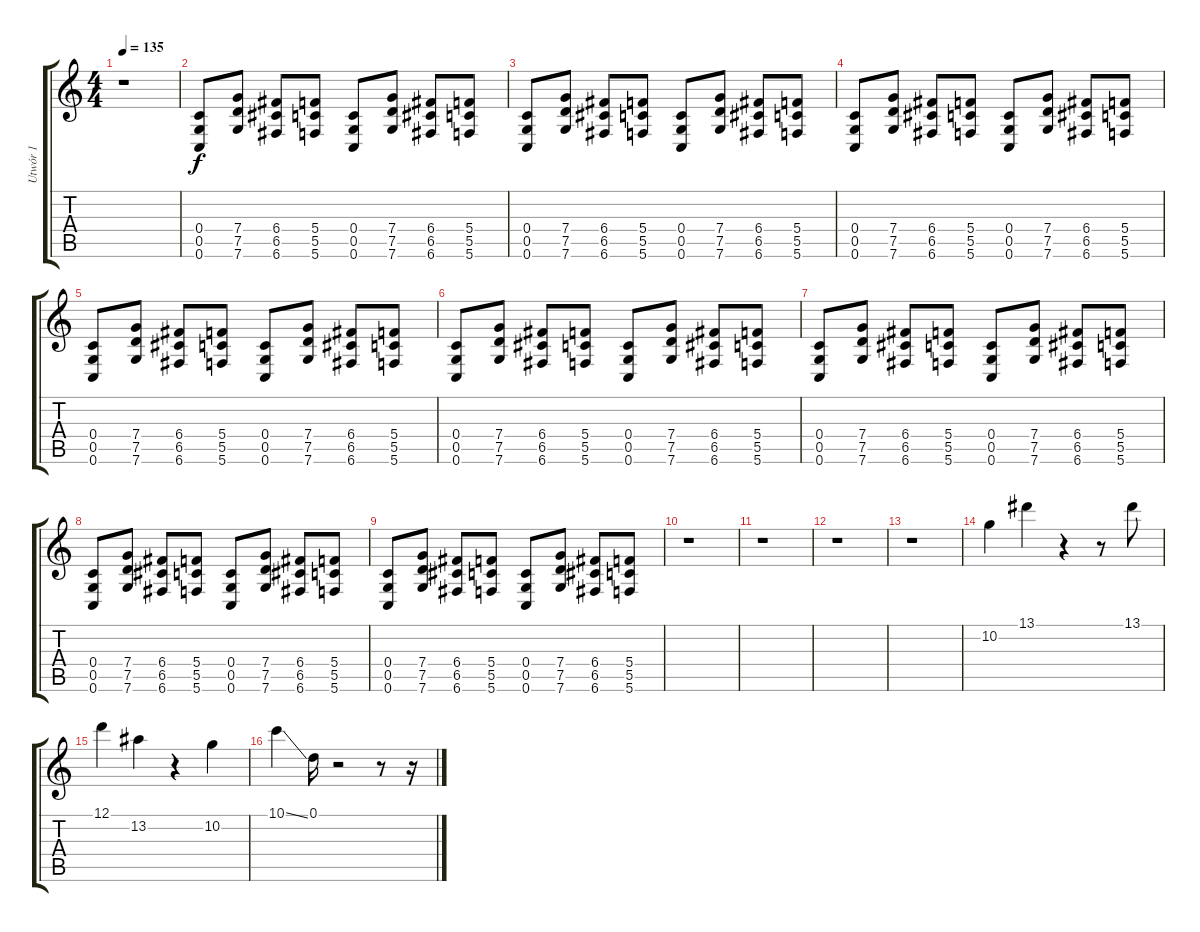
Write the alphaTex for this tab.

\track ("Utwór 1" "Utwór 1") {instrument distortionguitar}
\staff {score tabs}
\tuning (D4 A3 F3 C3 G2 C2) {hide}
\ts (4 4)
\tempo 135
\clef g2
\ks c
r.1{dy f instrument distortionguitar} |
(0.4 0.5 0.6).8 (7.4 7.5 7.6).8 (6.4 6.5 6.6).8 (5.4 5.5 5.6).8 (0.4 0.5 0.6).8 (7.4 7.5 7.6).8 (6.4 6.5 6.6).8 (5.4 5.5 5.6).8 |
(0.4 0.5 0.6).8 (7.4 7.5 7.6).8 (6.4 6.5 6.6).8 (5.4 5.5 5.6).8 (0.4 0.5 0.6).8 (7.4 7.5 7.6).8 (6.4 6.5 6.6).8 (5.4 5.5 5.6).8 |
(0.4 0.5 0.6).8 (7.4 7.5 7.6).8 (6.4 6.5 6.6).8 (5.4 5.5 5.6).8 (0.4 0.5 0.6).8 (7.4 7.5 7.6).8 (6.4 6.5 6.6).8 (5.4 5.5 5.6).8 |
(0.4 0.5 0.6).8 (7.4 7.5 7.6).8 (6.4 6.5 6.6).8 (5.4 5.5 5.6).8 (0.4 0.5 0.6).8 (7.4 7.5 7.6).8 (6.4 6.5 6.6).8 (5.4 5.5 5.6).8 |
(0.4 0.5 0.6).8 (7.4 7.5 7.6).8 (6.4 6.5 6.6).8 (5.4 5.5 5.6).8 (0.4 0.5 0.6).8 (7.4 7.5 7.6).8 (6.4 6.5 6.6).8 (5.4 5.5 5.6).8 |
(0.4 0.5 0.6).8 (7.4 7.5 7.6).8 (6.4 6.5 6.6).8 (5.4 5.5 5.6).8 (0.4 0.5 0.6).8 (7.4 7.5 7.6).8 (6.4 6.5 6.6).8 (5.4 5.5 5.6).8 |
(0.4 0.5 0.6).8 (7.4 7.5 7.6).8 (6.4 6.5 6.6).8 (5.4 5.5 5.6).8 (0.4 0.5 0.6).8 (7.4 7.5 7.6).8 (6.4 6.5 6.6).8 (5.4 5.5 5.6).8 |
(0.4 0.5 0.6).8 (7.4 7.5 7.6).8 (6.4 6.5 6.6).8 (5.4 5.5 5.6).8 (0.4 0.5 0.6).8 (7.4 7.5 7.6).8 (6.4 6.5 6.6).8 (5.4 5.5 5.6).8 |
r.1 |
r.1 |
r.1 |
r.1 |
10.2.4{instrument electricguitarmuted} 13.1.4 r.4 r.8 13.1.8 |
12.1.4 13.2.4 r.4 10.2.4 |
10.1{ss}.4 0.1.16 r.2 r.8 r.16
